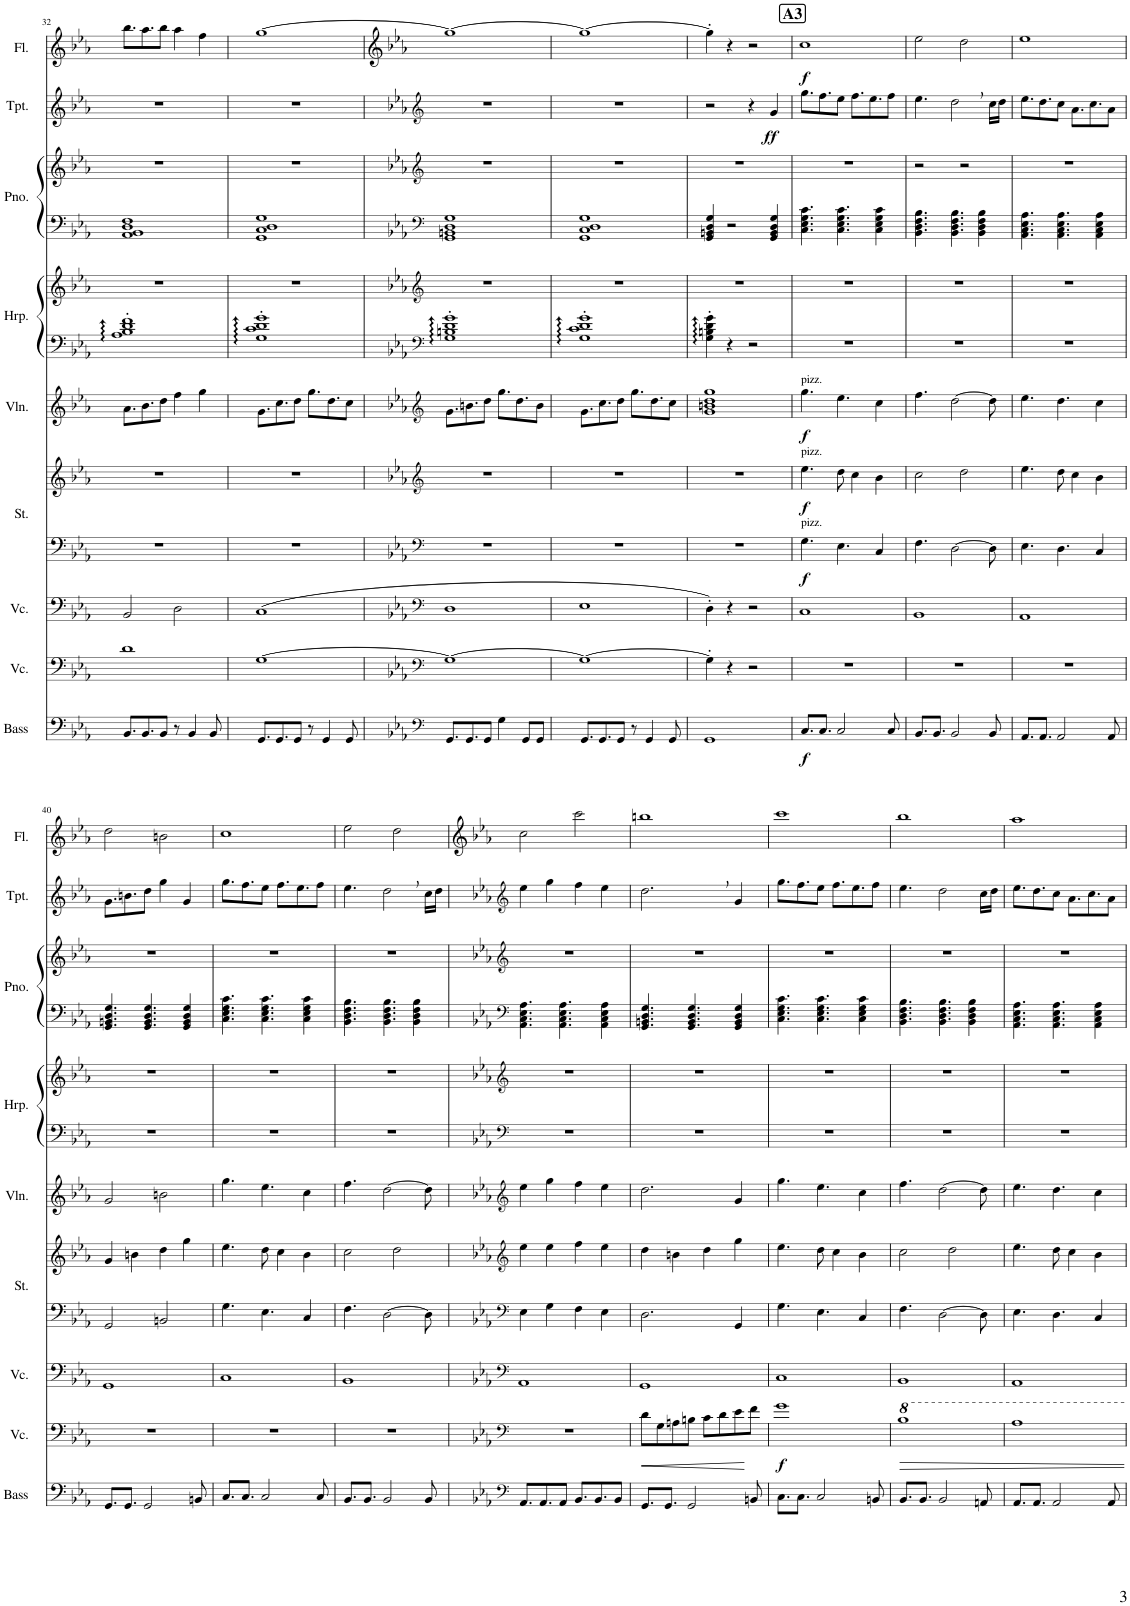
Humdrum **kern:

**kern	**dynam	**kern	**dynam	**kern	**kern	**kern	**dynam	**kern	**dynam	**kern	**kern	**kern	**kern	**kern	**dynam	**kern	**dynam
*part9	*part9	*part8	*part8	*part7	*part6	*part6	*part6	*part5	*part5	*part4	*part4	*part3	*part3	*part2	*part2	*part1	*part1
*staff12	*staff12	*staff11	*staff11	*staff10	*staff9	*staff8	*staff8/9	*staff7	*staff7	*staff6	*staff5	*staff4	*staff3	*staff2	*staff2	*staff1	*staff1
*I"Acoustic Bass	*	*I"Violoncello	*	*I"Violoncello	*I"Strings	*	*	*I"Violin	*	*I"Harp	*	*I"Piano	*	*I"Trumpet	*	*I"Flute	*
*I'Bass	*	*I'Vc.	*	*I'Vc.	*I'St.	*	*	*I'Vln.	*	*I'Hrp.	*	*I'Pno.	*	*I'Tpt.	*	*I'Fl.	*
!!LO:PB:g=z
*clefF4	*	*clefF4	*	*clefF4	*clefF4	*clefG2	*	*clefG2	*	*clefF4	*clefG2	*clefF4	*clefG2	*clefG2	*	*clefG2	*
*Trd7c12	*	*	*	*	*	*	*	*	*	*	*	*	*	*Trd1c2	*	*	*
*k[b-e-a-]	*	*k[b-e-a-]	*	*k[b-e-a-]	*k[b-e-a-]	*k[b-e-a-]	*	*k[b-e-a-]	*	*k[b-e-a-]	*k[b-e-a-]	*k[b-e-a-]	*k[b-e-a-]	*k[b-e-a-]	*	*k[b-e-a-]	*
*M4/4	*	*M4/4	*	*M4/4	*M4/4	*M4/4	*	*M4/4	*	*M4/4	*M4/4	*M4/4	*M4/4	*M4/4	*	*M4/4	*
=32	=32	=32	=32	=32	=32	=32	=32	=32	=32	=32	=32	=32	=32	=32	=32	=32	=32
8.BB-/L	.	1d	.	2BB-/	1r	1r	.	8.a-\L	.	1A-' 1B-' 1d' 1f'	1r	1AA- 1BB- 1D 1F	1r	1r	.	8.bb-\L	.
8.BB-/	.	.	.	.	.	.	.	8.b-\	.	.	.	.	.	.	.	8.aa-\	.
8BB-/J	.	.	.	.	.	.	.	8dd\J	.	.	.	.	.	.	.	8bb-\J	.
8r	.	.	.	2D\	.	.	.	4ff\	.	.	.	.	.	.	.	4aa-\	.
4BB-/	.	.	.	.	.	.	.	.	.	.	.	.	.	.	.	.	.
.	.	.	.	.	.	.	.	4gg\	.	.	.	.	.	.	.	4ff\	.
8BB-/	.	.	.	.	.	.	.	.	.	.	.	.	.	.	.	.	.
=33	=33	=33	=33	=33	=33	=33	=33	=33	=33	=33	=33	=33	=33	=33	=33	=33	=33
8.GG/L	.	[1G	.	(1C	1r	1r	.	8.g\L	.	1G' 1c' 1d' 1g'	1r	1GG 1C 1D 1G	1r	1r	.	[1gg	.
8.GG/	.	.	.	.	.	.	.	8.cc\	.	.	.	.	.	.	.	.	.
8GG/J	.	.	.	.	.	.	.	8dd\J	.	.	.	.	.	.	.	.	.
8r	.	.	.	.	.	.	.	8.gg\L	.	.	.	.	.	.	.	.	.
4GG/	.	.	.	.	.	.	.	.	.	.	.	.	.	.	.	.	.
.	.	.	.	.	.	.	.	8.dd\	.	.	.	.	.	.	.	.	.
8GG/	.	.	.	.	.	.	.	8cc\J	.	.	.	.	.	.	.	.	.
=34	=34	=34	=34	=34	=34	=34	=34	=34	=34	=34	=34	=34	=34	=34	=34	=34	=34
*clefF4	*	*clefF4	*	*clefF4	*clefF4	*clefG2	*	*clefG2	*	*clefF4	*clefG2	*clefF4	*clefG2	*clefG2	*	*	*
*k[b-e-a-]	*	*k[b-e-a-]	*	*k[b-e-a-]	*k[b-e-a-]	*k[b-e-a-]	*	*k[b-e-a-]	*	*k[b-e-a-]	*k[b-e-a-]	*k[b-e-a-]	*k[b-e-a-]	*k[b-e-a-]	*	*k[b-e-a-]	*
8.GG/L	.	1G_	.	1D	1r	1r	.	8.g\L	.	1G' 1Bn' 1d' 1g'	1r	1GG 1BBn 1D 1G	1r	1r	.	1gg_	.
8.GG/	.	.	.	.	.	.	.	8.bn\	.	.	.	.	.	.	.	.	.
8GG/J	.	.	.	.	.	.	.	8dd\J	.	.	.	.	.	.	.	.	.
4G\	.	.	.	.	.	.	.	8.gg\L	.	.	.	.	.	.	.	.	.
.	.	.	.	.	.	.	.	8.dd\	.	.	.	.	.	.	.	.	.
8GG/L	.	.	.	.	.	.	.	.	.	.	.	.	.	.	.	.	.
8GG/J	.	.	.	.	.	.	.	8b\J	.	.	.	.	.	.	.	.	.
=35	=35	=35	=35	=35	=35	=35	=35	=35	=35	=35	=35	=35	=35	=35	=35	=35	=35
8.GG/L	.	1G_	.	1E-	1r	1r	.	8.g\L	.	1G' 1c' 1d' 1g'	1r	1GG 1C 1D 1G	1r	1r	.	1gg_	.
8.GG/	.	.	.	.	.	.	.	8.cc\	.	.	.	.	.	.	.	.	.
8GG/J	.	.	.	.	.	.	.	8dd\J	.	.	.	.	.	.	.	.	.
8r	.	.	.	.	.	.	.	8.gg\L	.	.	.	.	.	.	.	.	.
4GG/	.	.	.	.	.	.	.	.	.	.	.	.	.	.	.	.	.
.	.	.	.	.	.	.	.	8.dd\	.	.	.	.	.	.	.	.	.
8GG/	.	.	.	.	.	.	.	8cc\J	.	.	.	.	.	.	.	.	.
=36	=36	=36	=36	=36	=36	=36	=36	=36	=36	=36	=36	=36	=36	=36	=36	=36	=36
1GG	.	4G'\]	.	4D'\)	1r	1r	.	1g 1bn 1dd 1gg	.	4G\' 4Bn\' 4d\' 4g\'	1r	4GG/ 4BBn/ 4D/ 4G/	1r	2r	.	4gg'\]	.
.	.	4r	.	4r	.	.	.	.	.	4r	.	2r	.	.	.	4r	.
.	.	2r	.	2r	.	.	.	.	.	2r	.	.	.	4r	.	2r	.
!	!	!	!	!	!	!	!	!	!	!	!	!	!	!	!LO:DY:b	!	!
.	.	.	.	.	.	.	.	.	.	.	.	4GG/ 4BB/ 4D/ 4G/	.	4g/	ff	.	.
!!LO:REH:place=s1:a:B:cj:fs=14:t=A3
=37	=37	=37	=37	=37	=37	=37	=37	=37	=37	=37	=37	=37	=37	=37	=37	=37	=37
!	!	!	!	!	!	!	!	!LO:TX:a:t=pizz.	!	!	!	!	!	!	!	!	!
!	!	!	!	!	!	!LO:TX:a:t=pizz.	!	!	!	!	!	!	!	!	!	!	!
!	!	!	!	!	!LO:TX:a:t=pizz.	!	!	!	!	!	!	!	!	!	!	!	!
!	!LO:DY:b	!	!	!	!	!	!LO:DY:b=2	!	!	!	!	!	!	!	!	!	!
!	!	!	!	!	!	!	!LO:DY:n=1:b	!	!LO:DY:b	!	!	!	!	!	!	!	!LO:DY:b
8.C/L	f	1r	.	1C	4.G\	4.ee-\	f f	4.gg\	f	1r	1r	4.C\ 4.E-\ 4.G\ 4.c\	1r	8.gg\L	.	1cc	f
8.C/J	.	.	.	.	.	.	.	.	.	.	.	.	.	8.ff\	.	.	.
2C/	.	.	.	.	4.E-\	8dd\	.	4.ee-\	.	.	.	4.C\ 4.E-\ 4.G\ 4.c\	.	8ee-\J	.	.	.
.	.	.	.	.	.	4cc\	.	.	.	.	.	.	.	8.ff\L	.	.	.
.	.	.	.	.	.	.	.	.	.	.	.	.	.	8.ee-\	.	.	.
.	.	.	.	.	4C/	4b-\	.	4cc\	.	.	.	4C\ 4E-\ 4G\ 4c\	.	.	.	.	.
8C/	.	.	.	.	.	.	.	.	.	.	.	.	.	8ff\J	.	.	.
=38	=38	=38	=38	=38	=38	=38	=38	=38	=38	=38	=38	=38	=38	=38	=38	=38	=38
8.BB-/L	.	1r	.	1BB-	4.F\	2cc\	.	4.ff\	.	1r	1r	4.BB-\ 4.D\ 4.F\ 4.B-\	2r	4.ee-\	.	2ee-\	.
8.BB-/J	.	.	.	.	.	.	.	.	.	.	.	.	.	.	.	.	.
2BB-/	.	.	.	.	[2D\	.	.	[2dd\	.	.	.	4.BB-\ 4.D\ 4.F\ 4.B-\	.	2dd,\	.	.	.
.	.	.	.	.	.	2dd\	.	.	.	.	.	.	2r	.	.	2dd\	.
.	.	.	.	.	.	.	.	.	.	.	.	4BB-\ 4D\ 4F\ 4B-\	.	.	.	.	.
8BB-/	.	.	.	.	8D\]	.	.	8dd\]	.	.	.	.	.	16cc\LL	.	.	.
.	.	.	.	.	.	.	.	.	.	.	.	.	.	16dd\JJ	.	.	.
=39	=39	=39	=39	=39	=39	=39	=39	=39	=39	=39	=39	=39	=39	=39	=39	=39	=39
8.AA-/L	.	1r	.	1AA-	4.E-\	4.ee-\	.	4.ee-\	.	1r	1r	4.AA-\ 4.C\ 4.E-\ 4.A-\	1r	8.ee-\L	.	1ee-	.
8.AA-/J	.	.	.	.	.	.	.	.	.	.	.	.	.	8.dd\	.	.	.
2AA-/	.	.	.	.	4.D\	8dd\	.	4.dd\	.	.	.	4.AA-\ 4.C\ 4.E-\ 4.A-\	.	8cc\J	.	.	.
.	.	.	.	.	.	4cc\	.	.	.	.	.	.	.	8.a-\L	.	.	.
.	.	.	.	.	.	.	.	.	.	.	.	.	.	8.cc\	.	.	.
.	.	.	.	.	4C/	4b-\	.	4cc\	.	.	.	4AA-\ 4C\ 4E-\ 4A-\	.	.	.	.	.
8AA-/	.	.	.	.	.	.	.	.	.	.	.	.	.	8a-\J	.	.	.
!!LO:LB:g=z
=40	=40	=40	=40	=40	=40	=40	=40	=40	=40	=40	=40	=40	=40	=40	=40	=40	=40
8.GG/L	.	1r	.	1GG	2GG/	4g/	.	2g/	.	1r	1r	4.GG/ 4.BBn/ 4.D/ 4.G/	1r	8.g\L	.	2dd\	.
8.GG/J	.	.	.	.	.	.	.	.	.	.	.	.	.	8.bn\	.	.	.
.	.	.	.	.	.	4bn\	.	.	.	.	.	.	.	.	.	.	.
2GG/	.	.	.	.	.	.	.	.	.	.	.	4.GG/ 4.BB/ 4.D/ 4.G/	.	8dd\J	.	.	.
.	.	.	.	.	2BBn/	4dd\	.	2bn\	.	.	.	.	.	4gg\	.	2bn\	.
.	.	.	.	.	.	4gg\	.	.	.	.	.	4GG/ 4BB/ 4D/ 4G/	.	4g/	.	.	.
8BBn/	.	.	.	.	.	.	.	.	.	.	.	.	.	.	.	.	.
=41	=41	=41	=41	=41	=41	=41	=41	=41	=41	=41	=41	=41	=41	=41	=41	=41	=41
8.C/L	.	1r	.	1C	4.G\	4.ee-\	.	4.gg\	.	1r	1r	4.C\ 4.E-\ 4.G\ 4.c\	1r	8.gg\L	.	1cc	.
8.C/J	.	.	.	.	.	.	.	.	.	.	.	.	.	8.ff\	.	.	.
2C/	.	.	.	.	4.E-\	8dd\	.	4.ee-\	.	.	.	4.C\ 4.E-\ 4.G\ 4.c\	.	8ee-\J	.	.	.
.	.	.	.	.	.	4cc\	.	.	.	.	.	.	.	8.ff\L	.	.	.
.	.	.	.	.	.	.	.	.	.	.	.	.	.	8.ee-\	.	.	.
.	.	.	.	.	4C/	4b-\	.	4cc\	.	.	.	4C\ 4E-\ 4G\ 4c\	.	.	.	.	.
8C/	.	.	.	.	.	.	.	.	.	.	.	.	.	8ff\J	.	.	.
=42	=42	=42	=42	=42	=42	=42	=42	=42	=42	=42	=42	=42	=42	=42	=42	=42	=42
8.BB-/L	.	1r	.	1BB-	4.F\	2cc\	.	4.ff\	.	1r	1r	4.BB-\ 4.D\ 4.F\ 4.B-\	1r	4.ee-\	.	2ee-\	.
8.BB-/J	.	.	.	.	.	.	.	.	.	.	.	.	.	.	.	.	.
2BB-/	.	.	.	.	[2D\	.	.	[2dd\	.	.	.	4.BB-\ 4.D\ 4.F\ 4.B-\	.	2dd,\	.	.	.
.	.	.	.	.	.	2dd\	.	.	.	.	.	.	.	.	.	2dd\	.
.	.	.	.	.	.	.	.	.	.	.	.	4BB-\ 4D\ 4F\ 4B-\	.	.	.	.	.
8BB-/	.	.	.	.	8D\]	.	.	8dd\]	.	.	.	.	.	16cc\LL	.	.	.
.	.	.	.	.	.	.	.	.	.	.	.	.	.	16dd\JJ	.	.	.
=43	=43	=43	=43	=43	=43	=43	=43	=43	=43	=43	=43	=43	=43	=43	=43	=43	=43
*clefF4	*	*clefF4	*	*clefF4	*clefF4	*clefG2	*	*clefG2	*	*clefF4	*clefG2	*clefF4	*clefG2	*clefG2	*	*	*
*k[b-e-a-]	*	*k[b-e-a-]	*	*k[b-e-a-]	*k[b-e-a-]	*k[b-e-a-]	*	*k[b-e-a-]	*	*k[b-e-a-]	*k[b-e-a-]	*k[b-e-a-]	*k[b-e-a-]	*k[b-e-a-]	*	*k[b-e-a-]	*
8.AA-/L	.	1r	.	1AA-	4E-\	4ee-\	.	4ee-\	.	1r	1r	4.AA-\ 4.C\ 4.E-\ 4.A-\	1r	4ee-\	.	2cc\	.
8.AA-/	.	.	.	.	.	.	.	.	.	.	.	.	.	.	.	.	.
.	.	.	.	.	4G\	4ee-\	.	4gg\	.	.	.	.	.	4gg\	.	.	.
8AA-/J	.	.	.	.	.	.	.	.	.	.	.	4.AA-\ 4.C\ 4.E-\ 4.A-\	.	.	.	.	.
8.BB-/L	.	.	.	.	4F\	4ff\	.	4ff\	.	.	.	.	.	4ff\	.	2ccc\	.
8.BB-/	.	.	.	.	.	.	.	.	.	.	.	.	.	.	.	.	.
.	.	.	.	.	4E-\	4ee-\	.	4ee-\	.	.	.	4AA-\ 4C\ 4E-\ 4A-\	.	4ee-\	.	.	.
8BB-/J	.	.	.	.	.	.	.	.	.	.	.	.	.	.	.	.	.
=44	=44	=44	=44	=44	=44	=44	=44	=44	=44	=44	=44	=44	=44	=44	=44	=44	=44
!	!	!	!LO:HP:b	!	!	!	!	!	!	!	!	!	!	!	!	!	!
8.GG/L	.	8d\L	<	1GG	2.D\	4dd\	.	2.dd\	.	1r	1r	4.GG/ 4.BBn/ 4.D/ 4.G/	1r	2.dd,\	.	1bbn	.
.	.	8G\	.	.	.	.	.	.	.	.	.	.	.	.	.	.	.
8.GG/J	.	.	.	.	.	.	.	.	.	.	.	.	.	.	.	.	.
.	.	8An\	.	.	.	4bn\	.	.	.	.	.	.	.	.	.	.	.
2GG/	.	8Bn\J	.	.	.	.	.	.	.	.	.	4.GG/ 4.BB/ 4.D/ 4.G/	.	.	.	.	.
.	.	8c\L	.	.	.	4dd\	.	.	.	.	.	.	.	.	.	.	.
.	.	8d\	.	.	.	.	.	.	.	.	.	.	.	.	.	.	.
.	.	8e-\	.	.	4GG/	4gg\	.	4g/	.	.	.	4GG/ 4BB/ 4D/ 4G/	.	4g/	.	.	.
8BBn/	.	8f\J	[	.	.	.	.	.	.	.	.	.	.	.	.	.	.
=45	=45	=45	=45	=45	=45	=45	=45	=45	=45	=45	=45	=45	=45	=45	=45	=45	=45
!	!	!	!LO:DY:b	!	!	!	!	!	!	!	!	!	!	!	!	!	!
8.C\L	.	1g	f	1C	4.G\	4.ee-\	.	4.gg\	.	1r	1r	4.C\ 4.E-\ 4.G\ 4.c\	1r	8.gg\L	.	1ccc	.
8.C\J	.	.	.	.	.	.	.	.	.	.	.	.	.	8.ff\	.	.	.
2C/	.	.	.	.	4.E-\	8dd\	.	4.ee-\	.	.	.	4.C\ 4.E-\ 4.G\ 4.c\	.	8ee-\J	.	.	.
.	.	.	.	.	.	4cc\	.	.	.	.	.	.	.	8.ff\L	.	.	.
.	.	.	.	.	.	.	.	.	.	.	.	.	.	8.ee-\	.	.	.
.	.	.	.	.	4C/	4b-\	.	4cc\	.	.	.	4C\ 4E-\ 4G\ 4c\	.	.	.	.	.
8BBn/	.	.	.	.	.	.	.	.	.	.	.	.	.	8ff\J	.	.	.
=46	=46	=46	=46	=46	=46	=46	=46	=46	=46	=46	=46	=46	=46	=46	=46	=46	=46
8.BB-/L	.	1b-	.	1BB-	4.F\	2cc\	.	4.ff\	.	1r	1r	4.BB-\ 4.D\ 4.F\ 4.B-\	1r	4.ee-\	.	1bb-	.
8.BB-/J	.	.	.	.	.	.	.	.	.	.	.	.	.	.	.	.	.
2BB-/	.	.	.	.	[2D\	.	.	[2dd\	.	.	.	4.BB-\ 4.D\ 4.F\ 4.B-\	.	2dd\	.	.	.
.	.	.	.	.	.	2dd\	.	.	.	.	.	.	.	.	.	.	.
.	.	.	.	.	.	.	.	.	.	.	.	4BB-\ 4D\ 4F\ 4B-\	.	.	.	.	.
8AAn/	.	.	.	.	8D\]	.	.	8dd\]	.	.	.	.	.	16cc\LL	.	.	.
.	.	.	.	.	.	.	.	.	.	.	.	.	.	16dd\JJ	.	.	.
=47	=47	=47	=47	=47	=47	=47	=47	=47	=47	=47	=47	=47	=47	=47	=47	=47	=47
8.AA-/L	.	1a-	.	1AA-	4.E-\	4.ee-\	.	4.ee-\	.	1r	1r	4.AA-\ 4.C\ 4.E-\ 4.A-\	1r	8.ee-\L	.	1aa-	.
8.AA-/J	.	.	.	.	.	.	.	.	.	.	.	.	.	8.dd\	.	.	.
2AA-/	.	.	.	.	4.D\	8dd\	.	4.dd\	.	.	.	4.AA-\ 4.C\ 4.E-\ 4.A-\	.	8cc\J	.	.	.
.	.	.	.	.	.	4cc\	.	.	.	.	.	.	.	8.a-\L	.	.	.
.	.	.	.	.	.	.	.	.	.	.	.	.	.	8.cc\	.	.	.
.	.	.	.	.	4C/	4b-\	.	4cc\	.	.	.	4AA-\ 4C\ 4E-\ 4A-\	.	.	.	.	.
8AA-/	.	.	.	.	.	.	.	.	.	.	.	.	.	8a-\J	.	.	.
=	=	=	=	=	=	=	=	=	=	=	=	=	=	=	=	=	=
*-	*-	*-	*-	*-	*-	*-	*-	*-	*-	*-	*-	*-	*-	*-	*-	*-	*-
